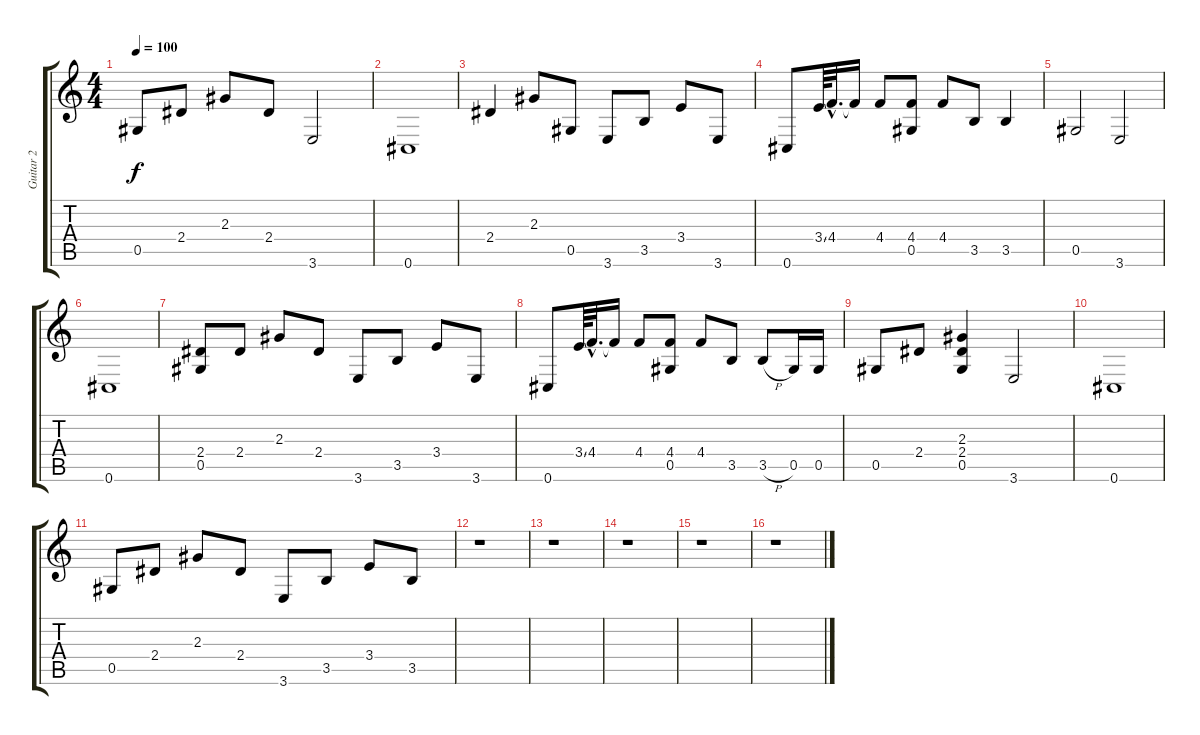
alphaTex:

\track ("Guitar 2" "Guitar 2") {instrument electricguitarclean}
\staff {score tabs}
\tuning (Eb4 Bb3 Gb3 Db3 Ab2 Db2) {hide}
\ts (4 4)
\tempo 100
\clef g2
\ks c
0.5.8{dy f} 2.4.8 2.3.8 2.4.8 3.6.2 |
0.6.1 |
2.4.4 2.3.8 0.5.8 3.6.8 3.5.8 3.4.8 3.6.8 |
0.6.8 3.4{ss}.64 4.4{hac}.32{d} 4.4{t}.16 4.4.8 (4.4 0.5).8 4.4.8 3.5.8 3.5.4 |
0.5.2 3.6.2 |
0.6.1 |
(2.4 0.5).8 2.4.8 2.3.8 2.4.8 3.6.8 3.5.8 3.4.8 3.6.8 |
0.6.8 3.4{ss}.64 4.4{hac}.32{d} 4.4{t}.16 4.4.8 (4.4 0.5).8 4.4.8 3.5.8 3.5{h}.8 0.5.16 0.5.16 |
0.5.8 2.4.8 (2.3 2.4 0.5).4 3.6.2 |
0.6.1 |
0.5.8 2.4.8 2.3.8 2.4.8 3.6.8 3.5.8 3.4.8 3.5.8 |
r.1 |
r.1 |
r.1 |
r.1 |
r.1
